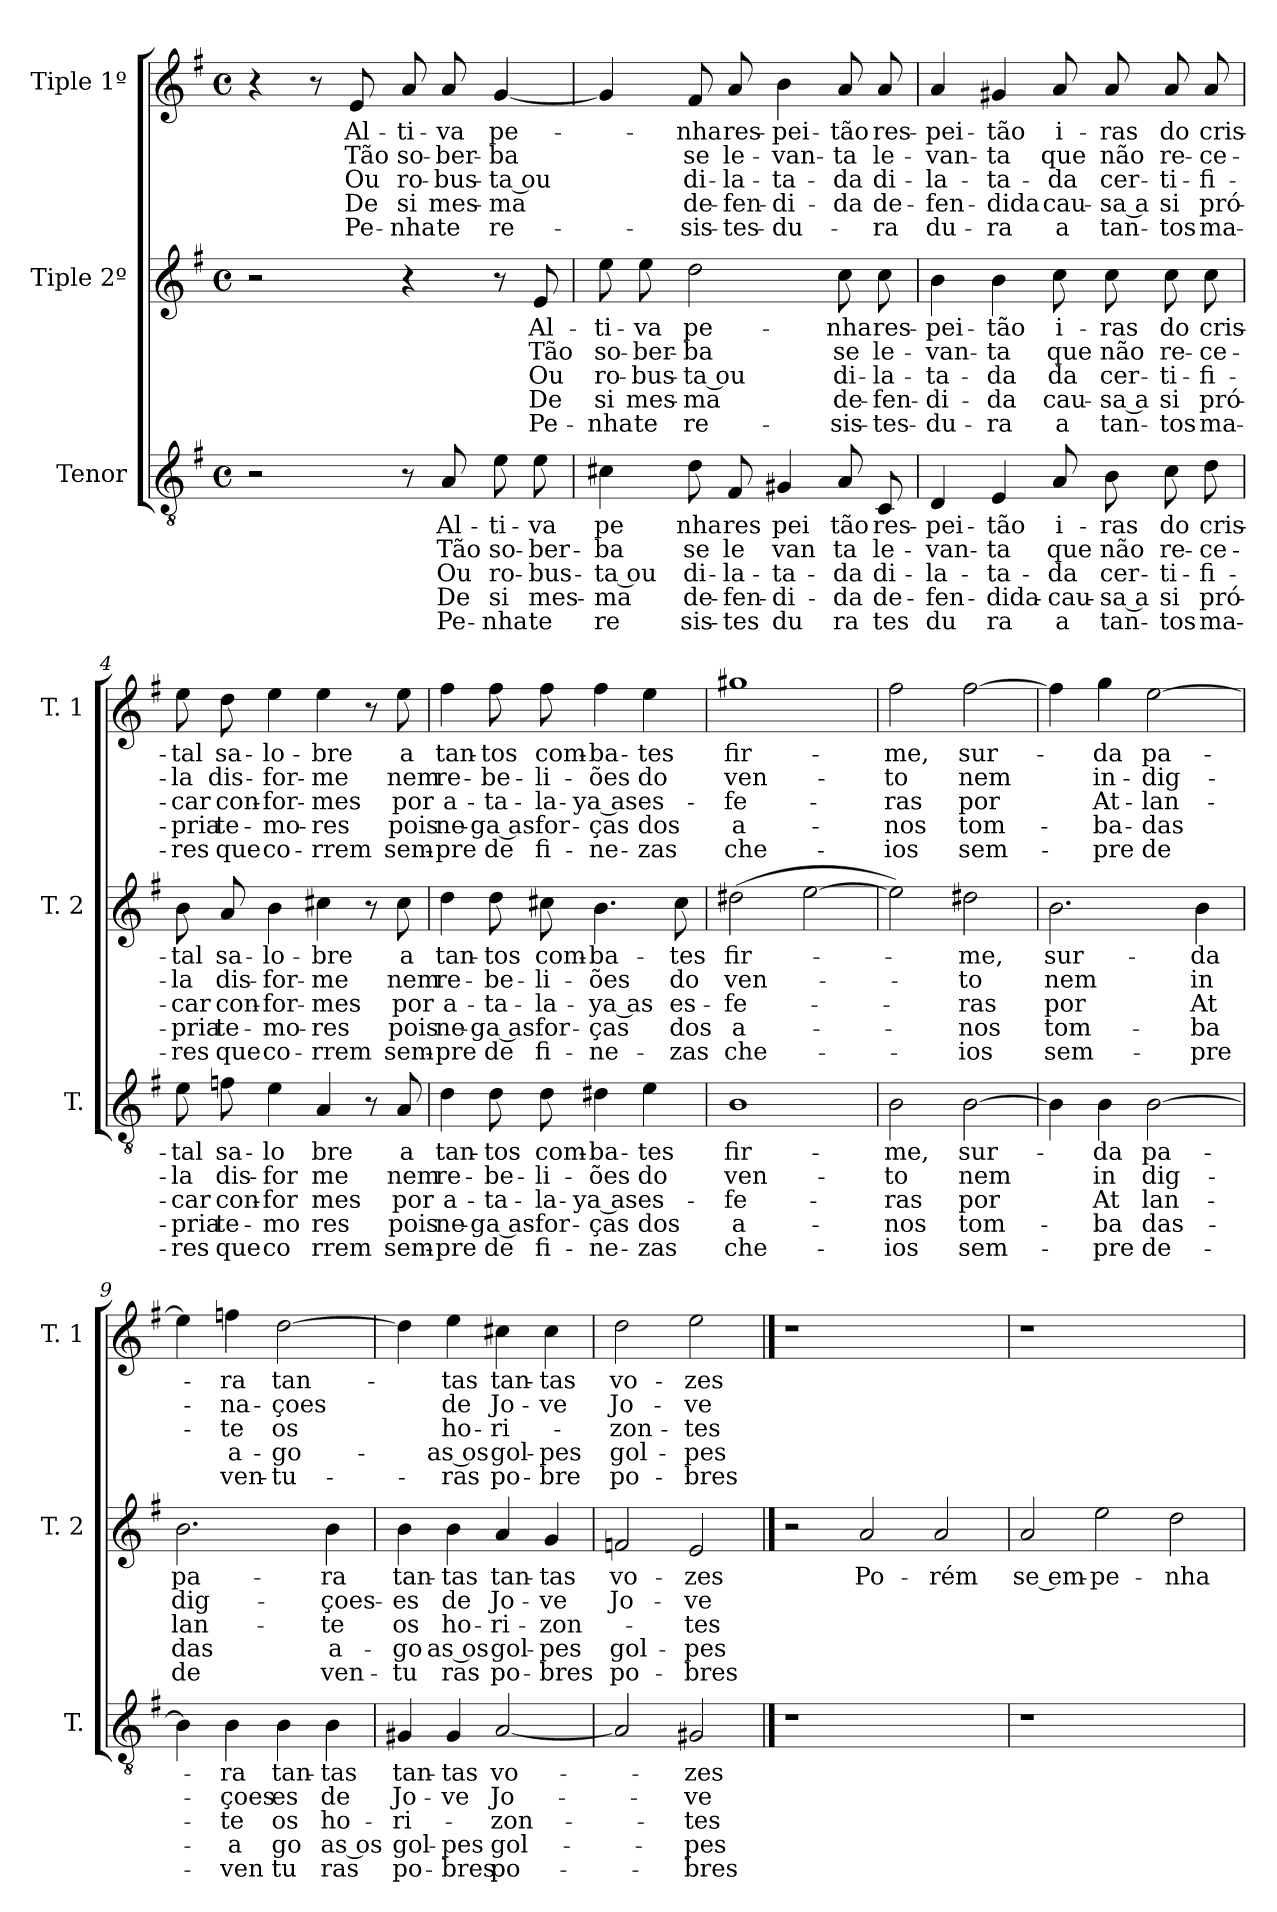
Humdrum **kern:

**kern	**text	**text	**text	**text	**text	**kern	**text	**text	**text	**text	**text	**kern	**text	**text	**text	**text	**text
*part3	*part3	*part3	*part3	*part3	*part3	*part2	*part2	*part2	*part2	*part2	*part2	*part1	*part1	*part1	*part1	*part1	*part1
*staff3	*staff3	*staff3	*staff3	*staff3	*staff3	*staff2	*staff2	*staff2	*staff2	*staff2	*staff2	*staff1	*staff1	*staff1	*staff1	*staff1	*staff1
*I"Tenor	*	*	*	*	*	*I"Tiple 2º	*	*	*	*	*	*I"Tiple 1º	*	*	*	*	*
*I'T.	*	*	*	*	*	*I'T. 2	*	*	*	*	*	*I'T. 1	*	*	*	*	*
*clefGv2	*	*	*	*	*	*clefG2	*	*	*	*	*	*clefG2	*	*	*	*	*
*k[f#]	*	*	*	*	*	*k[f#]	*	*	*	*	*	*k[f#]	*	*	*	*	*
*M4/4	*	*	*	*	*	*M4/4	*	*	*	*	*	*M4/4	*	*	*	*	*
*met(c)	*	*	*	*	*	*met(c)	*	*	*	*	*	*met(c)	*	*	*	*	*
=1	=1	=1	=1	=1	=1	=1	=1	=1	=1	=1	=1	=1	=1	=1	=1	=1	=1
2r	.	.	.	.	.	2r	.	.	.	.	.	4r	.	.	.	.	.
.	.	.	.	.	.	.	.	.	.	.	.	8r	.	.	.	.	.
.	.	.	.	.	.	.	.	.	.	.	.	8e	Al-	Tão	Ou	De	Pe-
8r	.	.	.	.	.	4r	.	.	.	.	.	8a	-ti-	so-	ro-	si	-nha
8A	Al-	Tão	Ou	De	Pe-	.	.	.	.	.	.	8a	-va	-ber-	-bus-	mes-	te
8e	-ti-	so-	ro-	si	-nha	8r	.	.	.	.	.	[4g	pe-	-ba	-ta ou	-ma	re-
8e	-va	-ber-	-bus-	mes-	te	8e	Al-	Tão	Ou	De	Pe-	.	.	.	.	.	.
=2	=2	=2	=2	=2	=2	=2	=2	=2	=2	=2	=2	=2	=2	=2	=2	=2	=2
4c#X	pe	-ba	-ta ou	-ma	re	8ee	-ti-	so-	ro-	si	-nha	4g]	.	.	.	.	.
.	.	.	.	.	.	8ee	-va	-ber-	-bus-	mes-	te	.	.	.	.	.	.
8d	-nha	se	di-	de-	-sis-	2dd	pe-	-ba	-ta ou	-ma	re-	8f#	-nha	se	di-	de-	-sis-
8F#	res	le	-la-	-fen-	-tes	.	.	.	.	.	.	8a	res-	le-	-la-	-fen-	-tes-
4G#X	-pei	-van	-ta-	-di-	-du	.	.	.	.	.	.	4b	-pei-	-van-	-ta-	-di-	-du-
8A	-tão	-ta	-da	-da	-ra	8cc	-nha	se	di-	de-	-sis-	8a	-tão	-ta	-da	-da	.
8C	res-	le-	-di-	-de-	-tes	8cc	res-	le-	-la-	-fen-	-tes-	8a	res-	le-	di-	de-	-ra
=3	=3	=3	=3	=3	=3	=3	=3	=3	=3	=3	=3	=3	=3	=3	=3	=3	=3
4D	-pei-	-van-	-la-	-fen-	-du	4b	-pei-	-van-	-ta-	-di-	-du-	4a	-pei-	-van-	-la-	-fen-	du-
4E	-tão	-ta	-ta-	-dida-	-ra	4b	-tão	-ta	-da	-da	-ra	4g#X	-tão	-ta	-ta-	-dida	-ra
8A	i-	que	-da	-cau-	a	8cc	i-	que	-da	cau-	a	8a	i-	que	-da	cau-	a
8B	-ras	não	cer-	-sa a	tan-	8cc	-ras	não	cer-	-sa a	tan-	8a	-ras	não	cer-	-sa a	tan-
8c	do	re-	-ti-	si	-tos	8cc	do	re-	-ti-	si	-tos	8a	do	re-	-ti-	si	-tos
8d	cris-	-ce-	-fi-	pró-	ma-	8cc	cris-	-ce-	-fi-	pró-	ma-	8a	cris-	-ce-	-fi-	pró-	ma-
=4	=4	=4	=4	=4	=4	=4	=4	=4	=4	=4	=4	=4	=4	=4	=4	=4	=4
8e	-tal	-la	-car	-pria	-res	8b	-tal	-la	-car	-pria	-res	8ee	-tal	-la	-car	-pria	-res
8fn	sa-	dis-	con-	te-	que	8a	sa-	dis-	con-	te-	que	8dd	sa-	dis-	con-	te-	que
4e	-lo	-for	-for	-mo	co	4b	-lo-	-for-	-for-	-mo-	co-	4ee	-lo-	-for-	-for-	-mo-	co-
4A	-bre	-me	-mes	-res	-rrem	4cc#X	-bre	-me	-mes	-res	-rrem	4ee	-bre	-me	-mes	-res	-rrem
8r	.	.	.	.	.	8r	.	.	.	.	.	8r	.	.	.	.	.
8A	a	nem	por	pois	sem-	8cc#	a	nem	por	pois	sem-	8ee	a	nem	por	pois	sem-
=5	=5	=5	=5	=5	=5	=5	=5	=5	=5	=5	=5	=5	=5	=5	=5	=5	=5
4d	tan-	re-	a-	ne-	-pre	4dd	tan-	re-	a-	ne-	-pre	4ff#	tan-	re-	a-	ne-	-pre
8d	-tos	-be-	-ta-	-ga as	de	8dd	-tos	-be-	-ta-	-ga as	de	8ff#	-tos	-be-	-ta-	-ga as	de
8d	com-	-li-	-la-	for-	fi-	8cc#X	com-	-li-	-la-	for-	fi-	8ff#	com-	-li-	-la-	for-	fi-
4d#X	-ba-	-ões	-ya as	-ças	-ne-	4.b	-ba-	-ões	-ya as	-ças	-ne-	4ff#	-ba-	-ões	-ya as	-ças	-ne-
4e	-tes	do	es-	dos	-zas	.	.	.	.	.	.	4ee	-tes	do	es-	dos	-zas
.	.	.	.	.	.	8cc#	-tes	do	es-	dos	-zas	.	.	.	.	.	.
=6	=6	=6	=6	=6	=6	=6	=6	=6	=6	=6	=6	=6	=6	=6	=6	=6	=6
1B	fir-	ven-	-fe-	a-	che-	(2dd#X	fir-	ven-	-fe-	a-	che-	1gg#X	fir-	ven-	-fe-	a-	che-
.	.	.	.	.	.	[2ee	.	.	.	.	.	.	.	.	.	.	.
=7	=7	=7	=7	=7	=7	=7	=7	=7	=7	=7	=7	=7	=7	=7	=7	=7	=7
2B	-me,	-to	-ras	-nos	-ios	2ee])	.	.	.	.	.	2ff#	-me,	-to	-ras	-nos	-ios
[2B	sur-	nem	por	tom-	sem-	2dd#X	-me,	-to	-ras	-nos	-ios	[2ff#	sur-	nem	por	tom-	sem-
=8	=8	=8	=8	=8	=8	=8	=8	=8	=8	=8	=8	=8	=8	=8	=8	=8	=8
4B]	.	.	.	.	.	2.b	sur-	nem	por	tom-	sem-	4ff#]	.	.	.	.	.
4B	-da	in	At	-ba	-pre	.	.	.	.	.	.	4gg	-da	in-	At-	-ba-	-pre
[2B	pa-	-dig-	-lan-	-das-	de-	.	.	.	.	.	.	[2ee	pa-	-dig-	-lan-	-das	de
.	.	.	.	.	.	4b	-da	in	At	-ba	-pre	.	.	.	.	.	.
=9	=9	=9	=9	=9	=9	=9	=9	=9	=9	=9	=9	=9	=9	=9	=9	=9	=9
4B]	.	.	.	.	.	2.b	pa-	-dig-	-lan-	-das	de	4ee]	.	.	.	.	.
4B	-ra	-çoes	-te	-a	-ven	.	.	.	.	.	.	4ffn	-ra	-na-	-te	a-	ven-
4B	tan-	-es	os	-go	-tu	.	.	.	.	.	.	[2dd	tan-	-çoes	os	-go-	-tu-
4B	-tas	de	ho-	-as os	-ras	4b	-ra	-çoes-	-te	a-	ven-	.	.	.	.	.	.
=10	=10	=10	=10	=10	=10	=10	=10	=10	=10	=10	=10	=10	=10	=10	=10	=10	=10
4G#X	tan-	Jo-	-ri-	gol-	po-	4b	tan-	-es	os	-go	-tu	4dd]	.	.	.	.	.
4G#	-tas	-ve	.	-pes	-bres	4b	-tas	de	ho-	-as os	-ras	4ee	-tas	de	ho-	-as os	-ras
[2A	vo-	Jo-	-zon-	gol-	po-	4a	tan-	Jo-	-ri-	gol-	po-	4cc#X	tan-	Jo-	-ri-	gol-	po-
.	.	.	.	.	.	4g	-tas	-ve	-zon-	-pes	-bres	4cc#	-tas	-ve	.	-pes	-bre
=11	=11	=11	=11	=11	=11	=11	=11	=11	=11	=11	=11	=11	=11	=11	=11	=11	=11
2A]	.	.	.	.	.	2fn	vo-	Jo-	.	gol-	po-	2dd	vo-	Jo-	-zon-	gol-	po-
2G#X	-zes	-ve	-tes	-pes	-bres	2e	-zes	-ve	-tes	-pes	-bres	2ee	-zes	-ve	-tes	-pes	-bres
!!LO:LB:g=z
==1	==1	==1	==1	==1	==1	==1	==1	==1	==1	==1	==1	==1	==1	==1	==1	==1	==1
1r	.	.	.	.	.	2r	.	.	.	.	.	1r	.	.	.	.	.
.	.	.	.	.	.	2a	Po-	.	.	.	.	.	.	.	.	.	.
2ryy	.	.	.	.	.	2a	-rém	.	.	.	.	2ryy	.	.	.	.	.
=2	=2	=2	=2	=2	=2	=2	=2	=2	=2	=2	=2	=2	=2	=2	=2	=2	=2
1r	.	.	.	.	.	2a	se em-	.	.	.	.	1r	.	.	.	.	.
.	.	.	.	.	.	2ee	-pe-	.	.	.	.	.	.	.	.	.	.
2ryy	.	.	.	.	.	2dd	-nha	.	.	.	.	2ryy	.	.	.	.	.
=	=	=	=	=	=	=	=	=	=	=	=	=	=	=	=	=	=
*-	*-	*-	*-	*-	*-	*-	*-	*-	*-	*-	*-	*-	*-	*-	*-	*-	*-
